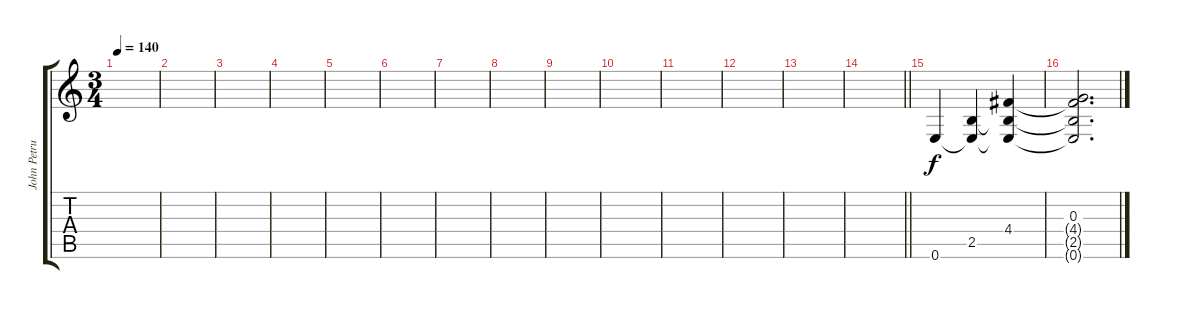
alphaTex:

\track ("John Petrucci  I" "John Petru") {instrument electricguitarclean}
\staff {score tabs}
\tuning (E4 B3 G3 D3 A2 E2) {hide}
\ts (3 4)
\tempo 140
\clef g2
\ks c
|
|
|
|
|
|
|
|
|
|
|
|
|
\barLineRight lightlight
|
0.6.4 (2.5 0.6{t}).4 (4.4 2.5{t} 0.6{t}).4 |
(0.3 4.4{t} 2.5{t} 0.6{t}).2{d}
